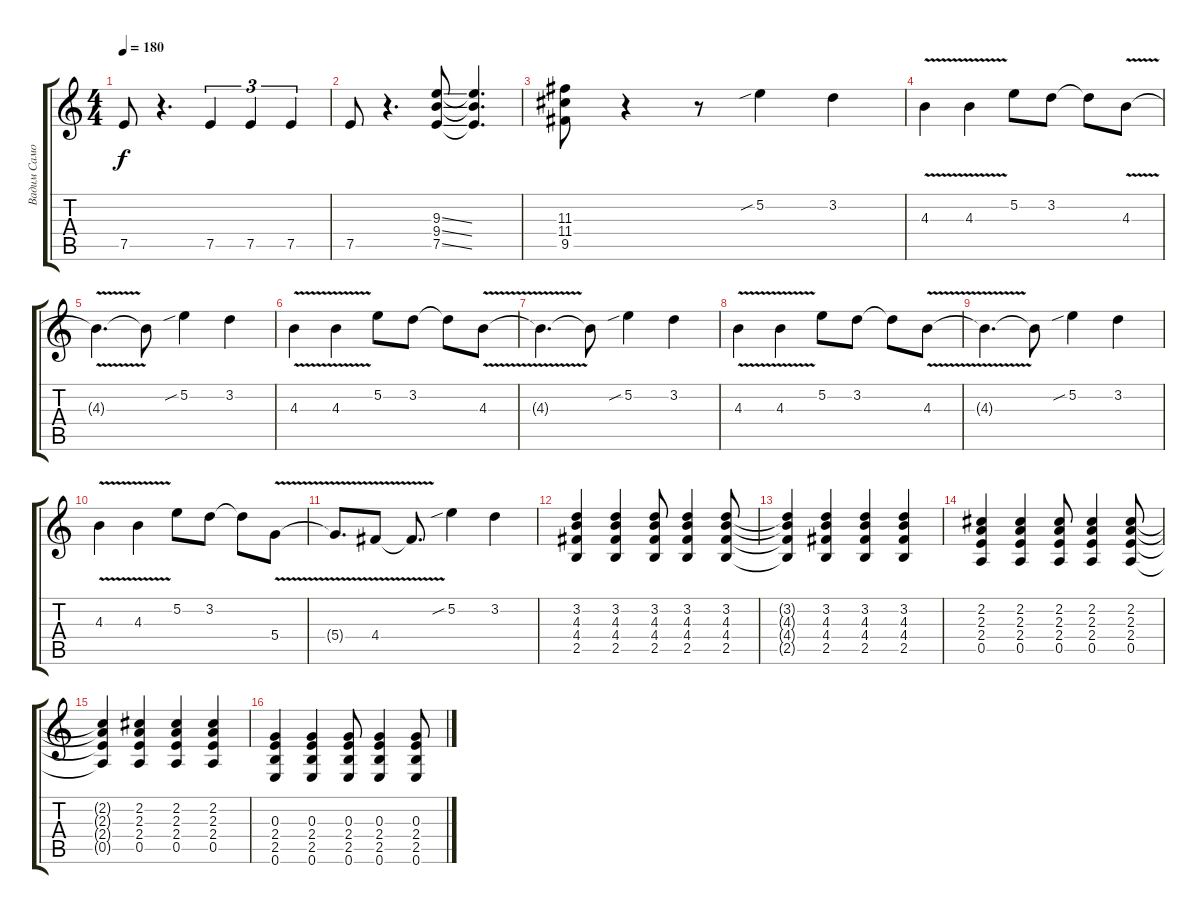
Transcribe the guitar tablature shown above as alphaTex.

\track ("Вадим Самойлов" "Вадим Само") {instrument overdrivenguitar}
\staff {score tabs}
\tuning (E4 B3 G3 D3 A2 E2) {hide}
\ts (4 4)
\tempo 180
\clef g2
\ks c
7.5.8{dy f} r.4{d} 7.5.4{tu (3 2)} 7.5.4{tu (3 2)} 7.5.4{tu (3 2)} |
7.5.8 r.4{d} (9.3{ss} 9.4{ss} 7.5{ss}).8 (9.3{t} 9.4{t} 7.5{t}).4{d} |
(11.3 11.4 9.5).8 r.4 r.8 5.2{sib}.4 3.2.4 |
4.3{v}.4 4.3{v}.4 5.2.8 3.2.8 3.2{t}.8 4.3{v}.8 |
4.3{t}.4{d} 4.3{t}.8 5.2{sib}.4 3.2.4 |
4.3{v}.4 4.3{v}.4 5.2.8 3.2.8 3.2{t}.8 4.3{v}.8 |
4.3{t}.4{d} 4.3{t}.8 5.2{sib}.4 3.2.4 |
4.3{v}.4 4.3{v}.4 5.2.8 3.2.8 3.2{t}.8 4.3{v}.8 |
4.3{t}.4{d} 4.3{t}.8 5.2{sib}.4 3.2.4 |
4.3{v}.4 4.3{v}.4 5.2.8 3.2.8 3.2{t}.8 5.4{v}.8 |
5.4{t}.8{d} 4.4{v}.8 4.4{t}.8{d} 5.2{sib}.4 3.2.4 |
(3.2 4.3 4.4 2.5).4 (3.2 4.3 4.4 2.5).4 (3.2 4.3 4.4 2.5).8 (3.2 4.3 4.4 2.5).4 (3.2 4.3 4.4 2.5).8 |
(3.2{t} 4.3{t} 4.4{t} 2.5{t}).4 (3.2 4.3 4.4 2.5).4 (3.2 4.3 4.4 2.5).4 (3.2 4.3 4.4 2.5).4 |
(2.2 2.3 2.4 0.5).4 (2.2 2.3 2.4 0.5).4 (2.2 2.3 2.4 0.5).8 (2.2 2.3 2.4 0.5).4 (2.2 2.3 2.4 0.5).8 |
(2.2{t} 2.3{t} 2.4{t} 0.5{t}).4 (2.2 2.3 2.4 0.5).4 (2.2 2.3 2.4 0.5).4 (2.2 2.3 2.4 0.5).4 |
(0.3 2.4 2.5 0.6).4 (0.3 2.4 2.5 0.6).4 (0.3 2.4 2.5 0.6).8 (0.3 2.4 2.5 0.6).4 (0.3 2.4 2.5 0.6).8
